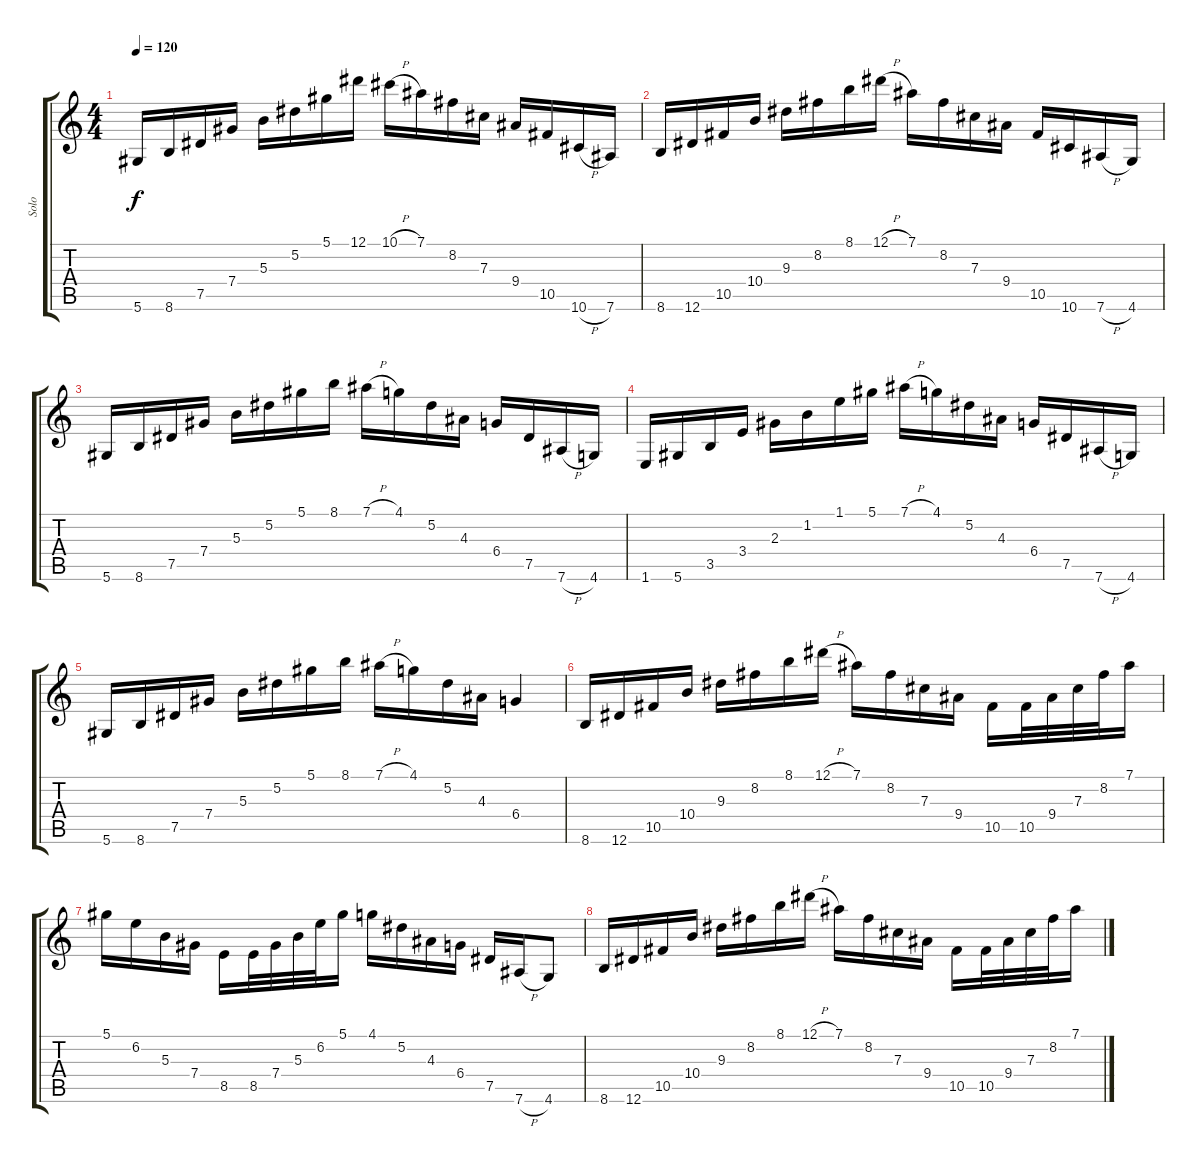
\track ("Solo" "Solo") {instrument overdrivenguitar}
\staff {score tabs}
\tuning (Eb4 Bb3 Gb3 Db3 Ab2 Eb2) {hide}
\ts (4 4)
\tempo 120
\clef g2
\ks c
5.6.16{dy f} 8.6.16 7.5.16 7.4.16 5.3.16 5.2.16 5.1.16 12.1.16 10.1{h}.16 7.1.16 8.2.16 7.3.16 9.4.16 10.5.16 10.6{h}.16 7.6.16 |
8.6.16 12.6.16 10.5.16 10.4.16 9.3.16 8.2.16 8.1.16 12.1{h}.16 7.1.16 8.2.16 7.3.16 9.4.16 10.5.16 10.6.16 7.6{h}.16 4.6.16 |
5.6.16 8.6.16 7.5.16 7.4.16 5.3.16 5.2.16 5.1.16 8.1.16 7.1{h}.16 4.1.16 5.2.16 4.3.16 6.4.16 7.5.16 7.6{h}.16 4.6.16 |
1.6.16 5.6.16 3.5.16 3.4.16 2.3.16 1.2.16 1.1.16 5.1.16 7.1{h}.16 4.1.16 5.2.16 4.3.16 6.4.16 7.5.16 7.6{h}.16 4.6.16 |
5.6.16 8.6.16 7.5.16 7.4.16 5.3.16 5.2.16 5.1.16 8.1.16 7.1{h}.16 4.1.16 5.2.16 4.3.16 6.4.4 |
8.6.16 12.6.16 10.5.16 10.4.16 9.3.16 8.2.16 8.1.16 12.1{h}.16 7.1.16 8.2.16 7.3.16 9.4.16 10.5.16 10.5.32 9.4.32 7.3.32 8.2.32 7.1.16 |
5.1.16 6.2.16 5.3.16 7.4.16 8.5.16 8.5.32 7.4.32 5.3.32 6.2.32 5.1.16 4.1.16 5.2.16 4.3.16 6.4.16 7.5.16 7.6{h}.16 4.6.8 |
8.6.16 12.6.16 10.5.16 10.4.16 9.3.16 8.2.16 8.1.16 12.1{h}.16 7.1.16 8.2.16 7.3.16 9.4.16 10.5.16 10.5.32 9.4.32 7.3.32 8.2.32 7.1.16
